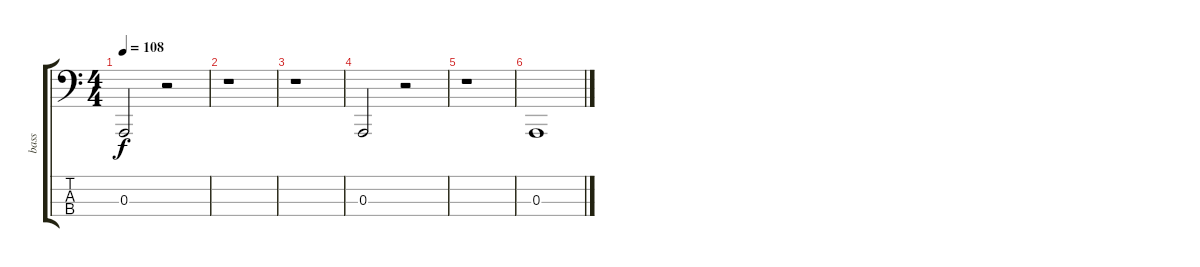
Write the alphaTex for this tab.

\track ("bass" "bass") {instrument acousticgrandpiano}
\staff {score tabs}
\tuning (G2 D2 A1 E1) {hide}
\ts (4 4)
\tempo 108
\clef f4
\ks c
0.3.2{dy f} r.2 |
r.1 |
r.1 |
0.3.2 r.2 |
r.1 |
0.3.1
